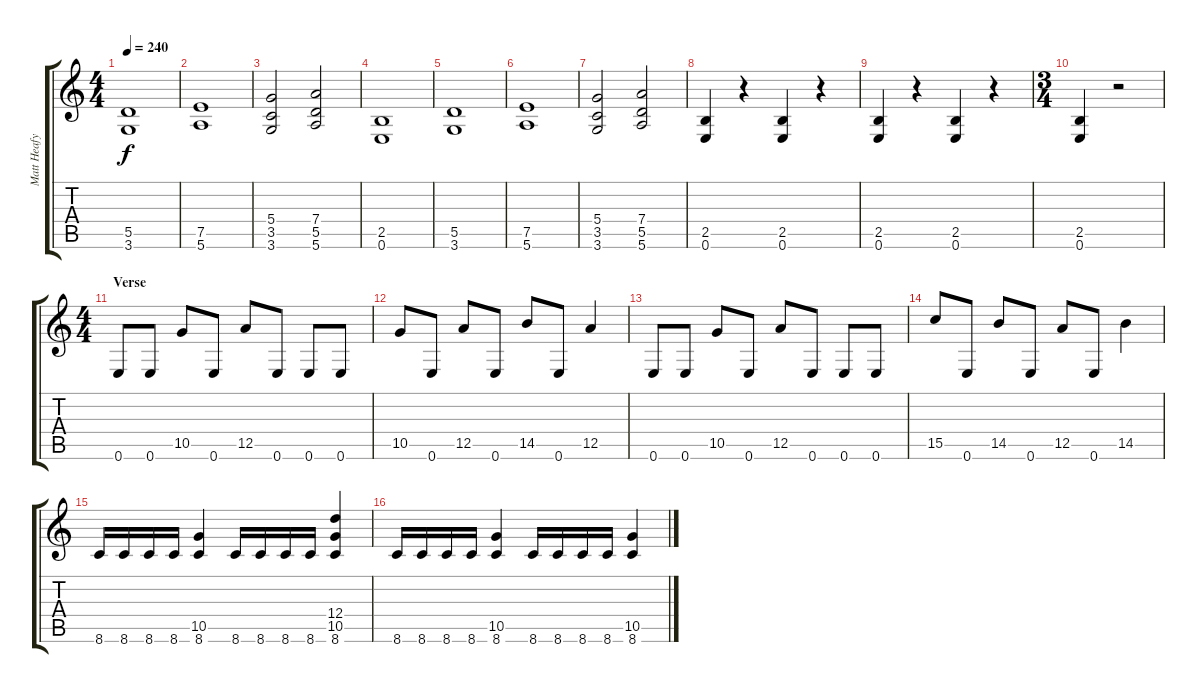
\track ("Matt Heafy (Guitar)" "Matt Heafy") {instrument overdrivenguitar}
\staff {score tabs}
\tuning (E4 B3 G3 D3 A2 E2) {hide}
\ts (4 4)
\tempo 240
\clef g2
\ks c
(5.5 3.6).1{dy f} |
(7.5 5.6).1 |
(5.4 3.5 3.6).2 (7.4 5.5 5.6).2 |
(2.5 0.6).1 |
(5.5 3.6).1 |
(7.5 5.6).1 |
(5.4 3.5 3.6).2 (7.4 5.5 5.6).2 |
(2.5 0.6).4 r.4 (2.5 0.6).4 r.4 |
(2.5 0.6).4 r.4 (2.5 0.6).4 r.4 |
\ts (3 4)
(2.5 0.6).4 r.2 |
\ts (4 4)
\section ("" "Verse")
0.6.8 0.6.8 10.5.8 0.6.8 12.5.8 0.6.8 0.6.8 0.6.8 |
10.5.8 0.6.8 12.5.8 0.6.8 14.5.8 0.6.8 12.5.4 |
0.6.8 0.6.8 10.5.8 0.6.8 12.5.8 0.6.8 0.6.8 0.6.8 |
15.5.8 0.6.8 14.5.8 0.6.8 12.5.8 0.6.8 14.5.4 |
8.6.16 8.6.16 8.6.16 8.6.16 (10.5 8.6).4 8.6.16 8.6.16 8.6.16 8.6.16 (12.4 10.5 8.6).4 |
8.6.16 8.6.16 8.6.16 8.6.16 (10.5 8.6).4 8.6.16 8.6.16 8.6.16 8.6.16 (10.5 8.6).4
